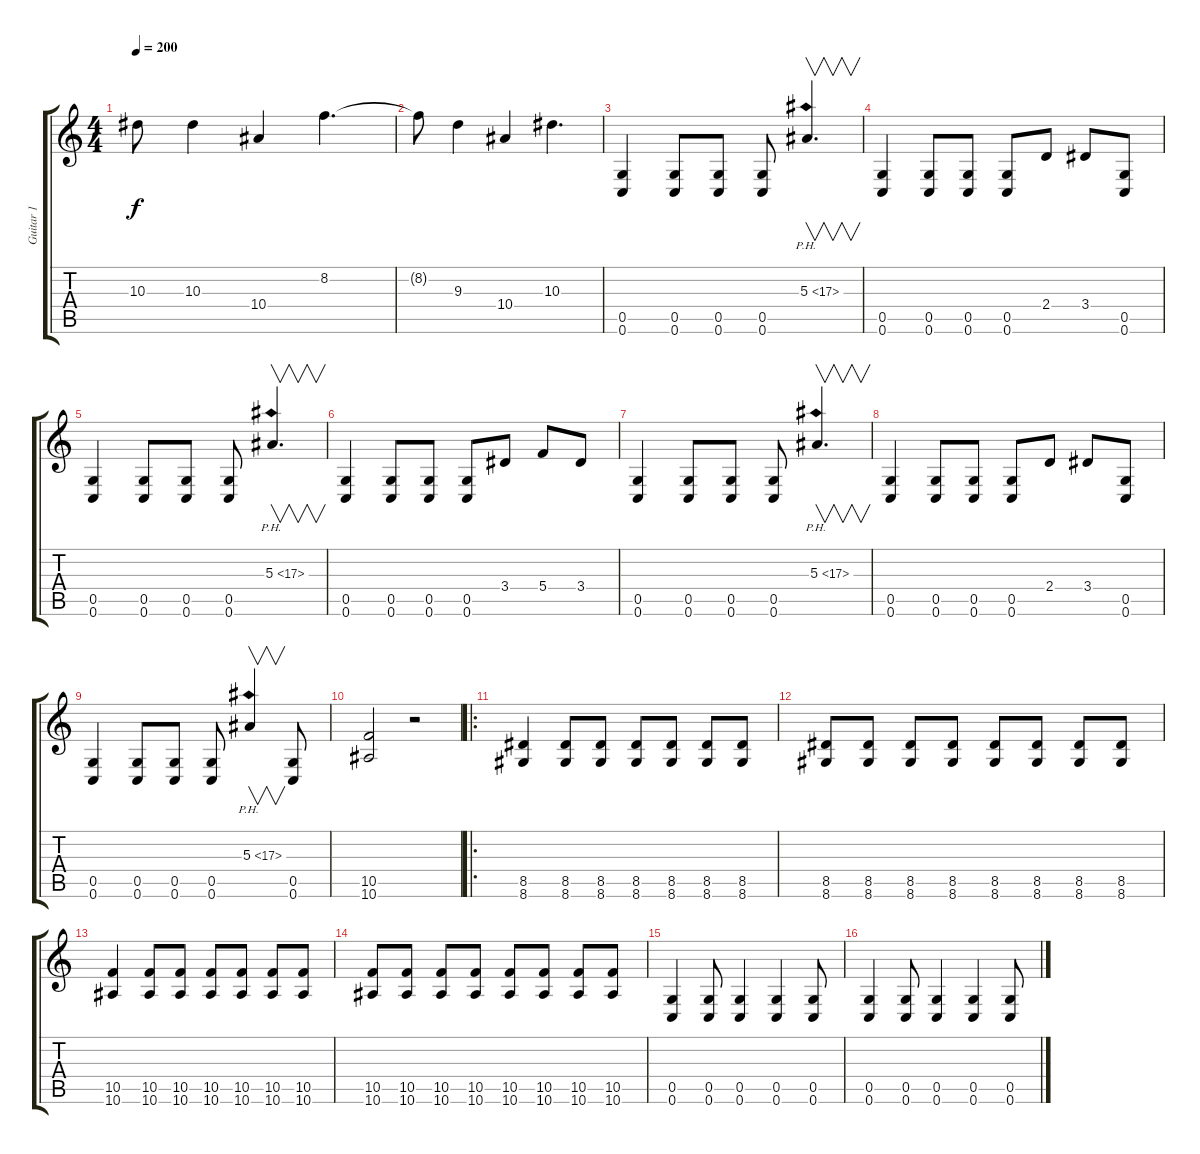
\track ("Guitar 1" "Guitar 1") {instrument overdrivenguitar}
\staff {score tabs}
\tuning (D4 A3 F3 C3 G2 C2) {hide}
\ts (4 4)
\tempo 200
\clef g2
\ks c
10.3{t}.8{dy f} 10.3.4 10.4.4 8.2.4{d} |
8.2{t}.8 9.3.4 10.4.4 10.3.4{d} |
(0.5 0.6).4{instrument overdrivenguitar} (0.5 0.6).8 (0.5 0.6).8 (0.5 0.6).8 5.3{ph 12}.4{v d} |
(0.5 0.6).4 (0.5 0.6).8 (0.5 0.6).8 (0.5 0.6).8 2.4.8 3.4.8 (0.5 0.6).8 |
(0.5 0.6).4 (0.5 0.6).8 (0.5 0.6).8 (0.5 0.6).8 5.3{ph 12}.4{v d} |
(0.5 0.6).4 (0.5 0.6).8 (0.5 0.6).8 (0.5 0.6).8 3.4.8 5.4.8 3.4.8 |
(0.5 0.6).4 (0.5 0.6).8 (0.5 0.6).8 (0.5 0.6).8 5.3{ph 12}.4{v d} |
(0.5 0.6).4 (0.5 0.6).8 (0.5 0.6).8 (0.5 0.6).8 2.4.8 3.4.8 (0.5 0.6).8 |
(0.5 0.6).4 (0.5 0.6).8 (0.5 0.6).8 (0.5 0.6).8 5.3{ph 12}.4{v} (0.5 0.6).8 |
(10.5 10.6).2 r.2 |
\ro
(8.5 8.6).4 (8.5 8.6).8 (8.5 8.6).8 (8.5 8.6).8 (8.5 8.6).8 (8.5 8.6).8 (8.5 8.6).8 |
(8.5 8.6).8 (8.5 8.6).8 (8.5 8.6).8 (8.5 8.6).8 (8.5 8.6).8 (8.5 8.6).8 (8.5 8.6).8 (8.5 8.6).8 |
(10.5 10.6).4 (10.5 10.6).8 (10.5 10.6).8 (10.5 10.6).8 (10.5 10.6).8 (10.5 10.6).8 (10.5 10.6).8 |
(10.5 10.6).8 (10.5 10.6).8 (10.5 10.6).8 (10.5 10.6).8 (10.5 10.6).8 (10.5 10.6).8 (10.5 10.6).8 (10.5 10.6).8 |
(0.5 0.6).4 (0.5 0.6).8 (0.5 0.6).4 (0.5 0.6).4 (0.5 0.6).8 |
(0.5 0.6).4 (0.5 0.6).8 (0.5 0.6).4 (0.5 0.6).4 (0.5 0.6).8
